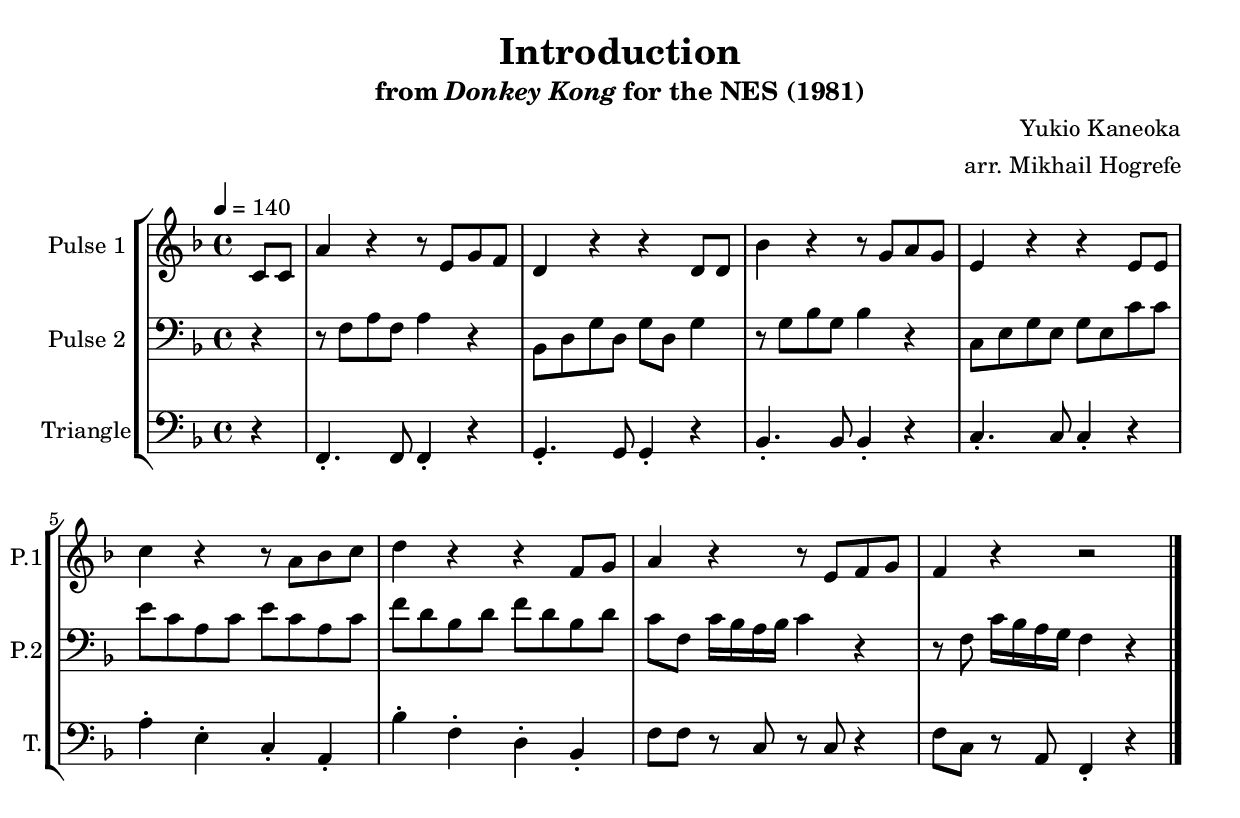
\version "2.20.0"

\book {
    \header {
        title = "Introduction"
        subtitle = \markup { "from" {\italic "Donkey Kong"} "for the NES (1981)" }
        composer = "Yukio Kaneoka"
        arranger = "arr. Mikhail Hogrefe"
    }

    \score {
        {
            \new StaffGroup <<
                \new Staff \relative c' {
                    \set Staff.instrumentName = "Pulse 1"
                    \set Staff.shortInstrumentName = "P.1"
\accidentalStyle modern-cautionary
\key f \major
\tempo 4 = 140
\partial 4 c8 c |

a'4 r4 r8 e g f |
d4 r r d8 d |
bes'4 r4 r8 g a g |
e4 r4 r e8 e |

c'4 r r8 a bes c |
d4 r r f,8 g |
a4 r r8 e f g |
f4 r r2 |
\bar "|."
                }

                \new Staff \relative c {
                    \set Staff.instrumentName = "Pulse 2"
                    \set Staff.shortInstrumentName = "P.2"
\accidentalStyle modern-cautionary
\clef bass
\key f \major

r4 |

r8 f a f a4 r |
bes,8 d g d g d g4 |
r8 g bes g bes4 r |
c,8 e g e g e c' c |

e8 c a c e c a c |
f8 d bes d f d bes d |
c8 f, c'16 bes a bes c4 r |
r8 f, c'16 bes a g f4 r |

                }

                \new Staff \relative c, {
                    \set Staff.instrumentName = "Triangle"
                    \set Staff.shortInstrumentName = "T."
\accidentalStyle modern-cautionary
\clef bass
\key f \major

r4 |

f4.-. f8 f4-. r |
g4.-. g8 g4-. r |
bes4.-. bes8 bes4-. r |
c4.-. c8 c4-. r |

a'4-. e-. c-. a-. |
bes'4-. f-. d-. bes-. |
f'8 f r c r c r4 |
f8 c r a f4-. r |

                }
            >>
        }
        \layout {
            \context {
                \Staff
                \RemoveEmptyStaves
            }
            \context {
                \DrumStaff
                \RemoveEmptyStaves
            }
        }
        \midi {}
    }
}
